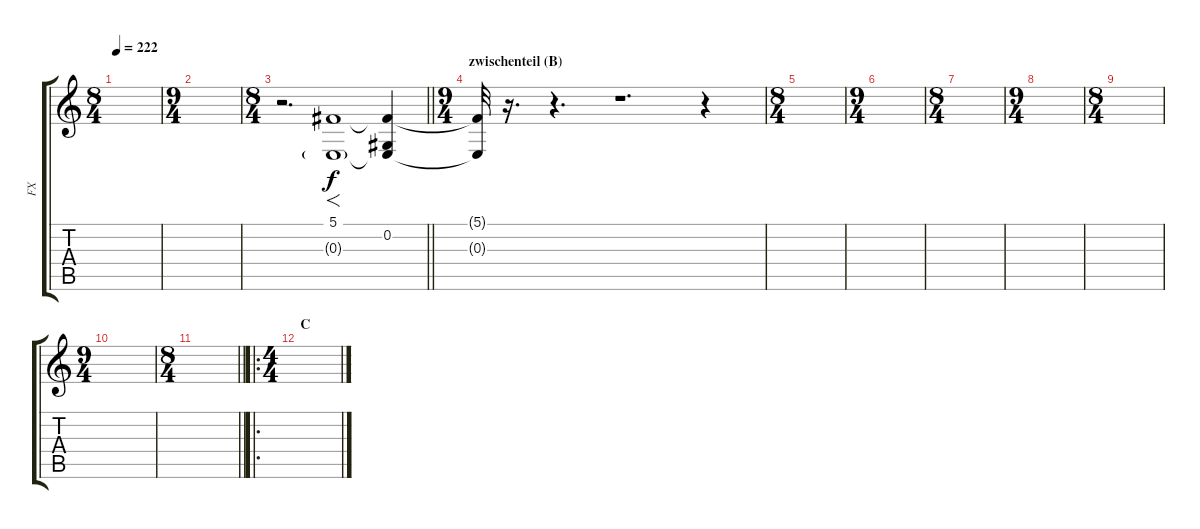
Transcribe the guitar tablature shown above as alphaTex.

\track ("FX" "FX") {instrument reversecymbal}
\staff {score tabs}
\tuning (Db4 Ab3 E3 B2 Gb2 B1) {hide}
\ts (8 4)
\tempo 222
\clef g2
\ks c
|
\ts (9 4)
|
\ts (8 4)
\barLineRight lightlight
r.2{d} (5.1 0.3{g}).1{f} (5.1{t} 0.2 0.3{t}).4 |
\ts (9 4)
\section ("" "zwischenteil (B)")
(5.1{t} 0.3{t}).32 r.16{d} r.4{d} r.1{d} r.4 |
\ts (8 4)
|
\ts (9 4)
|
\ts (8 4)
|
\ts (9 4)
|
\ts (8 4)
|
\ts (9 4)
|
\ts (8 4)
\barLineRight lightlight
|
\ro
\ts (4 4)
\section ("" "C")
